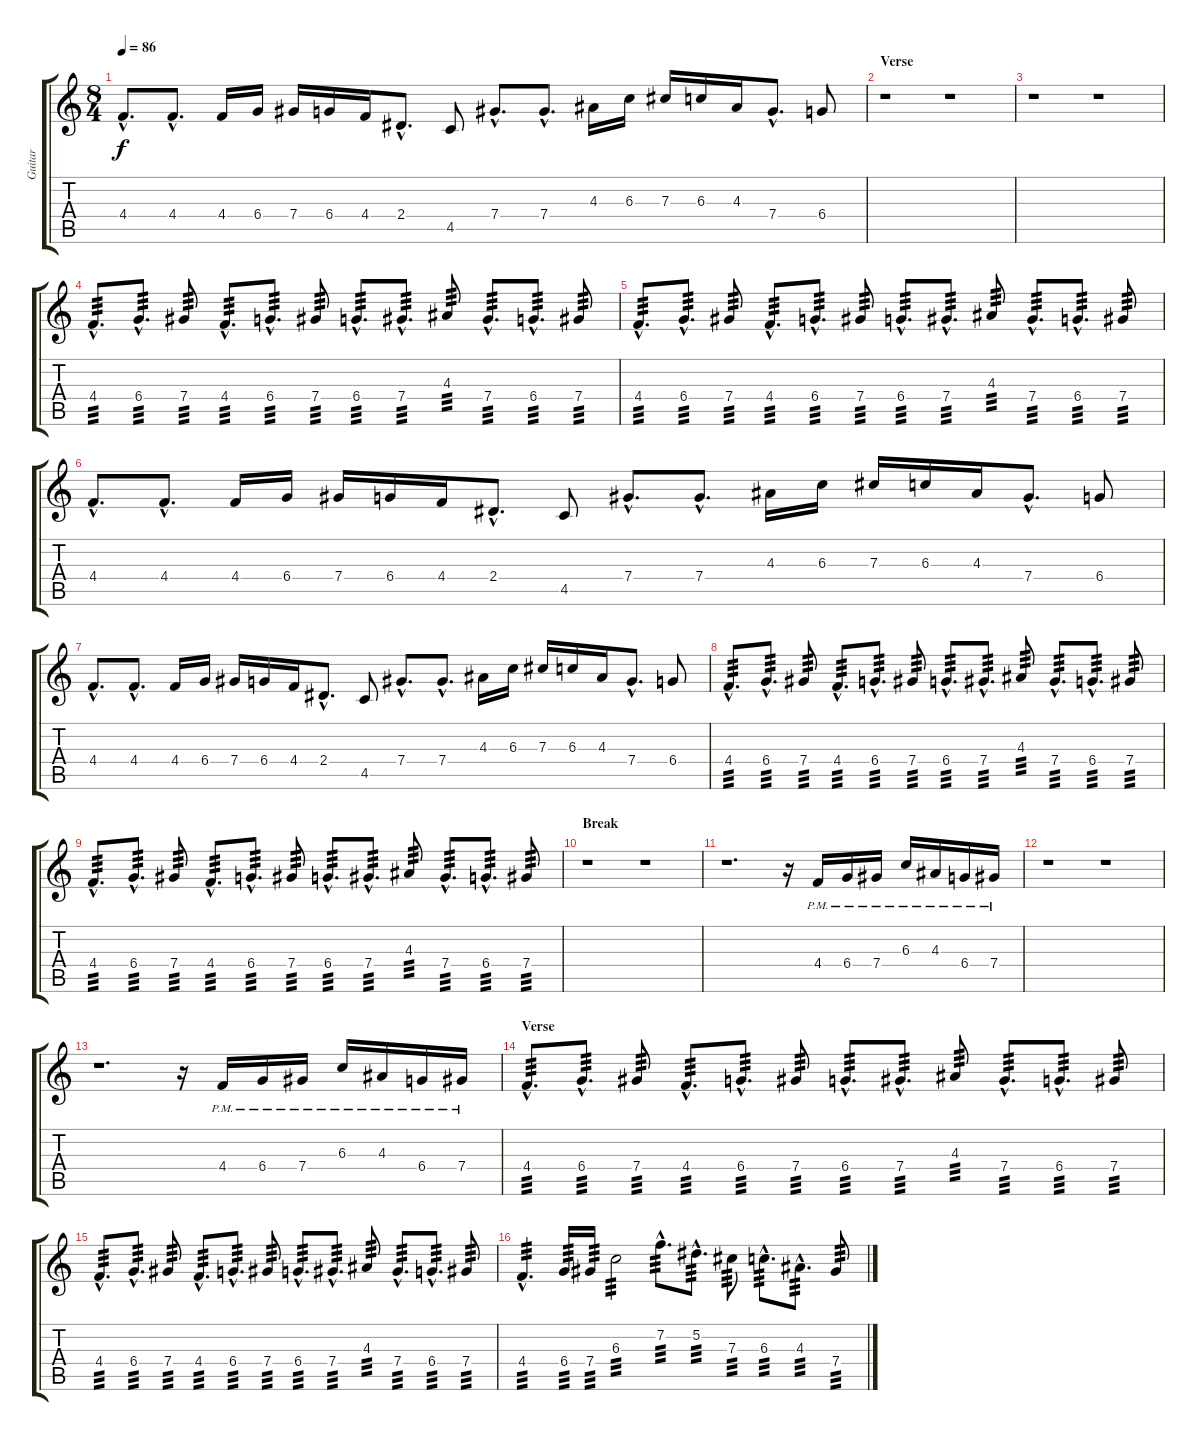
\track ("Guitar" "Guitar") {instrument overdrivenguitar}
\staff {score tabs}
\tuning (Eb4 Bb3 Gb3 Db3 Ab2 Eb2) {hide}
\ts (8 4)
\tempo 86
\clef g2
\ks c
4.4{hac}.8{d dy f} 4.4{hac}.8{d} 4.4.16 6.4.16 7.4.16 6.4.16 4.4.16 2.4{hac}.8{d} 4.5.8 7.4{hac}.8{d} 7.4{hac}.8{d} 4.3.16 6.3.16 7.3.16 6.3.16 4.3.16 7.4{hac}.8{d} 6.4.8 |
\section ("" "Verse")
r.1 r.1 |
r.1 r.1 |
4.4{hac}.8{d tp 3} 6.4{hac}.8{d tp 3} 7.4.8{tp 3} 4.4{hac}.8{d tp 3} 6.4{hac}.8{d tp 3} 7.4.8{tp 3} 6.4{hac}.8{d tp 3} 7.4{hac}.8{d tp 3} 4.3.8{tp 3} 7.4{hac}.8{d tp 3} 6.4{hac}.8{d tp 3} 7.4.8{tp 3} |
4.4{hac}.8{d tp 3} 6.4{hac}.8{d tp 3} 7.4.8{tp 3} 4.4{hac}.8{d tp 3} 6.4{hac}.8{d tp 3} 7.4.8{tp 3} 6.4{hac}.8{d tp 3} 7.4{hac}.8{d tp 3} 4.3.8{tp 3} 7.4{hac}.8{d tp 3} 6.4{hac}.8{d tp 3} 7.4.8{tp 3} |
4.4{hac}.8{d} 4.4{hac}.8{d} 4.4.16 6.4.16 7.4.16 6.4.16 4.4.16 2.4{hac}.8{d} 4.5.8 7.4{hac}.8{d} 7.4{hac}.8{d} 4.3.16 6.3.16 7.3.16 6.3.16 4.3.16 7.4{hac}.8{d} 6.4.8 |
4.4{hac}.8{d} 4.4{hac}.8{d} 4.4.16 6.4.16 7.4.16 6.4.16 4.4.16 2.4{hac}.8{d} 4.5.8 7.4{hac}.8{d} 7.4{hac}.8{d} 4.3.16 6.3.16 7.3.16 6.3.16 4.3.16 7.4{hac}.8{d} 6.4.8 |
4.4{hac}.8{d tp 3} 6.4{hac}.8{d tp 3} 7.4.8{tp 3} 4.4{hac}.8{d tp 3} 6.4{hac}.8{d tp 3} 7.4.8{tp 3} 6.4{hac}.8{d tp 3} 7.4{hac}.8{d tp 3} 4.3.8{tp 3} 7.4{hac}.8{d tp 3} 6.4{hac}.8{d tp 3} 7.4.8{tp 3} |
4.4{hac}.8{d tp 3} 6.4{hac}.8{d tp 3} 7.4.8{tp 3} 4.4{hac}.8{d tp 3} 6.4{hac}.8{d tp 3} 7.4.8{tp 3} 6.4{hac}.8{d tp 3} 7.4{hac}.8{d tp 3} 4.3.8{tp 3} 7.4{hac}.8{d tp 3} 6.4{hac}.8{d tp 3} 7.4.8{tp 3} |
\section ("" "Break")
r.1 r.1 |
r.1{d} r.16 4.4{pm}.16 6.4{pm}.16 7.4{pm}.16 6.3{pm}.16 4.3{pm}.16 6.4{pm}.16 7.4{pm}.16 |
r.1 r.1 |
r.1{d} r.16 4.4{pm}.16 6.4{pm}.16 7.4{pm}.16 6.3{pm}.16 4.3{pm}.16 6.4{pm}.16 7.4{pm}.16 |
\section ("" "Verse")
4.4{hac}.8{d tp 3} 6.4{hac}.8{d tp 3} 7.4.8{tp 3} 4.4{hac}.8{d tp 3} 6.4{hac}.8{d tp 3} 7.4.8{tp 3} 6.4{hac}.8{d tp 3} 7.4{hac}.8{d tp 3} 4.3.8{tp 3} 7.4{hac}.8{d tp 3} 6.4{hac}.8{d tp 3} 7.4.8{tp 3} |
4.4{hac}.8{d tp 3} 6.4{hac}.8{d tp 3} 7.4.8{tp 3} 4.4{hac}.8{d tp 3} 6.4{hac}.8{d tp 3} 7.4.8{tp 3} 6.4{hac}.8{d tp 3} 7.4{hac}.8{d tp 3} 4.3.8{tp 3} 7.4{hac}.8{d tp 3} 6.4{hac}.8{d tp 3} 7.4.8{tp 3} |
4.4{hac}.4{d tp 3} 6.4.16{tp 3} 7.4.16{tp 3} 6.3.2{tp 3} 7.2{hac}.8{d tp 3} 5.2{hac}.8{d tp 3} 7.3.8{tp 3} 6.3{hac}.8{d tp 3} 4.3{hac}.8{d tp 3} 7.4.8{tp 3}
